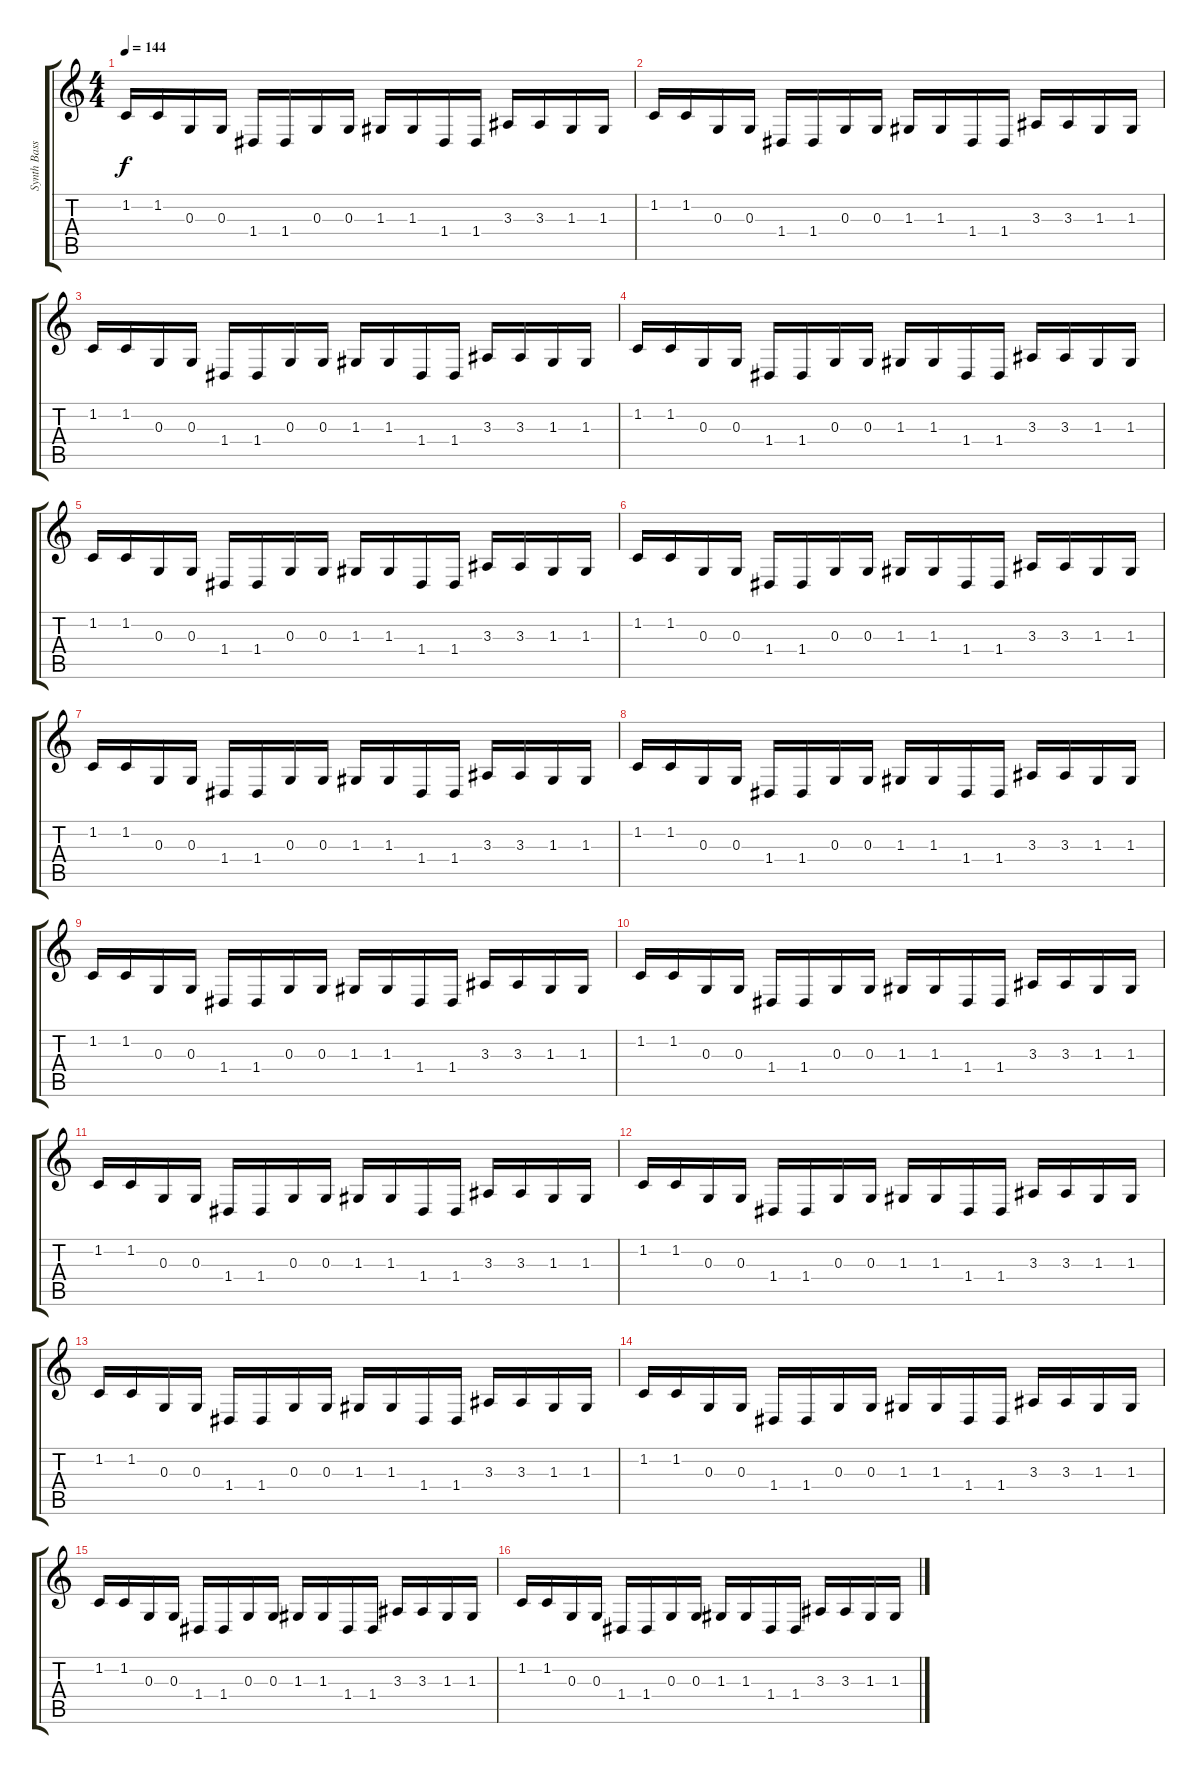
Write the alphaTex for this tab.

\track ("Synth Bass" "Synth Bass") {instrument synthbrass1}
\staff {score tabs}
\tuning (E4 B3 G3 D3 A2 E2) {hide}
\ts (4 4)
\tempo 144
\clef g2
\ks c
1.2.16{dy f} 1.2.16 0.3.16 0.3.16 1.4.16 1.4.16 0.3.16 0.3.16 1.3.16 1.3.16 1.4.16 1.4.16 3.3.16 3.3.16 1.3.16 1.3.16 |
1.2.16 1.2.16 0.3.16 0.3.16 1.4.16 1.4.16 0.3.16 0.3.16 1.3.16 1.3.16 1.4.16 1.4.16 3.3.16 3.3.16 1.3.16 1.3.16 |
1.2.16 1.2.16 0.3.16 0.3.16 1.4.16 1.4.16 0.3.16 0.3.16 1.3.16 1.3.16 1.4.16 1.4.16 3.3.16 3.3.16 1.3.16 1.3.16 |
1.2.16 1.2.16 0.3.16 0.3.16 1.4.16 1.4.16 0.3.16 0.3.16 1.3.16 1.3.16 1.4.16 1.4.16 3.3.16 3.3.16 1.3.16 1.3.16 |
1.2.16 1.2.16 0.3.16 0.3.16 1.4.16 1.4.16 0.3.16 0.3.16 1.3.16 1.3.16 1.4.16 1.4.16 3.3.16 3.3.16 1.3.16 1.3.16 |
1.2.16 1.2.16 0.3.16 0.3.16 1.4.16 1.4.16 0.3.16 0.3.16 1.3.16 1.3.16 1.4.16 1.4.16 3.3.16 3.3.16 1.3.16 1.3.16 |
1.2.16 1.2.16 0.3.16 0.3.16 1.4.16 1.4.16 0.3.16 0.3.16 1.3.16 1.3.16 1.4.16 1.4.16 3.3.16 3.3.16 1.3.16 1.3.16 |
1.2.16 1.2.16 0.3.16 0.3.16 1.4.16 1.4.16 0.3.16 0.3.16 1.3.16 1.3.16 1.4.16 1.4.16 3.3.16 3.3.16 1.3.16 1.3.16 |
1.2.16 1.2.16 0.3.16 0.3.16 1.4.16 1.4.16 0.3.16 0.3.16 1.3.16 1.3.16 1.4.16 1.4.16 3.3.16 3.3.16 1.3.16 1.3.16 |
1.2.16 1.2.16 0.3.16 0.3.16 1.4.16 1.4.16 0.3.16 0.3.16 1.3.16 1.3.16 1.4.16 1.4.16 3.3.16 3.3.16 1.3.16 1.3.16 |
1.2.16 1.2.16 0.3.16 0.3.16 1.4.16 1.4.16 0.3.16 0.3.16 1.3.16 1.3.16 1.4.16 1.4.16 3.3.16 3.3.16 1.3.16 1.3.16 |
1.2.16 1.2.16 0.3.16 0.3.16 1.4.16 1.4.16 0.3.16 0.3.16 1.3.16 1.3.16 1.4.16 1.4.16 3.3.16 3.3.16 1.3.16 1.3.16 |
1.2.16 1.2.16 0.3.16 0.3.16 1.4.16 1.4.16 0.3.16 0.3.16 1.3.16 1.3.16 1.4.16 1.4.16 3.3.16 3.3.16 1.3.16 1.3.16 |
1.2.16 1.2.16 0.3.16 0.3.16 1.4.16 1.4.16 0.3.16 0.3.16 1.3.16 1.3.16 1.4.16 1.4.16 3.3.16 3.3.16 1.3.16 1.3.16 |
1.2.16 1.2.16 0.3.16 0.3.16 1.4.16 1.4.16 0.3.16 0.3.16 1.3.16 1.3.16 1.4.16 1.4.16 3.3.16 3.3.16 1.3.16 1.3.16 |
1.2.16 1.2.16 0.3.16 0.3.16 1.4.16 1.4.16 0.3.16 0.3.16 1.3.16 1.3.16 1.4.16 1.4.16 3.3.16 3.3.16 1.3.16 1.3.16
